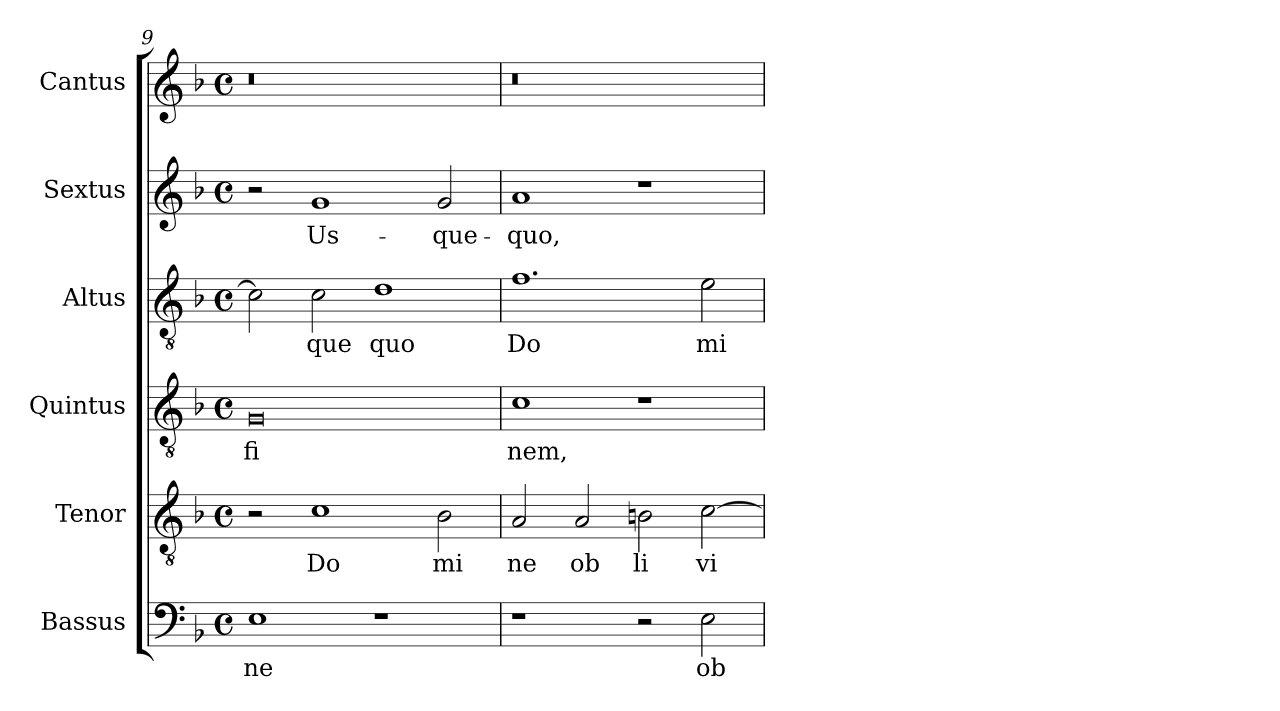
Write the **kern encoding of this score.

**kern	**text	**kern	**text	**kern	**text	**kern	**text	**kern	**text	**kern
*part6	*part6	*part5	*part5	*part4	*part4	*part3	*part3	*part2	*part2	*part1
*staff6	*staff6	*staff5	*staff5	*staff4	*staff4	*staff3	*staff3	*staff2	*staff2	*staff1
*I"Bassus	*	*I"Tenor	*	*I"Quintus	*	*I"Altus	*	*I"Sextus	*	*I"Cantus
*clefF4	*	*clefGv2	*	*clefGv2	*	*clefGv2	*	*clefG2	*	*clefG2
*k[b-]	*	*k[b-]	*	*k[b-]	*	*k[b-]	*	*k[b-]	*	*k[b-]
*F:	*	*F:	*	*F:	*	*F:	*	*F:	*	*F:
*M4/4	*	*M4/4	*	*M4/4	*	*M4/4	*	*M4/4	*	*M4/4
*met(c)	*	*met(c)	*	*met(c)	*	*met(c)	*	*met(c)	*	*met(c)
=9	=9	=9	=9	=9	=9	=9	=9	=9	=9	=9
!	!LO:LY:b:cj	!	!	!	!LO:LY:b:cj	!	!	!	!	!
1E	ne	2r	.	0G	fi	2c\]	.	2r	.	0r
!	!	!	!LO:LY:b:cj	!	!	!	!LO:LY:b:cj	!	!LO:LY:b:cj	!
.	.	1c	Do	.	.	2c\	que	1g	Us-	.
!	!	!	!	!	!	!	!LO:LY:b:cj	!	!	!
1r	.	.	.	.	.	1d	quo	.	.	.
!	!	!	!LO:LY:b:cj	!	!	!	!	!	!LO:LY:b:cj	!
.	.	2B-\	mi	.	.	.	.	2g/	-que-	.
=10	=10	=10	=10	=10	=10	=10	=10	=10	=10	=10
!	!	!	!LO:LY:b:cj	!	!LO:LY:b:cj	!	!LO:LY:b:cj	!	!LO:LY:b:cj	!
1r	.	2A/	ne	1c	nem,	1.f	Do	1a	-quo,	0r
!	!	!	!LO:LY:b:cj	!	!	!	!	!	!	!
.	.	2A/	ob	.	.	.	.	.	.	.
!	!	!	!LO:LY:b:cj	!	!	!	!	!	!	!
2r	.	2Bn\	li	1r	.	.	.	1r	.	.
!	!LO:LY:b:cj	!	!LO:LY:b:cj	!	!	!	!LO:LY:b:cj	!	!	!
2E\	ob	[>2c\	vi	.	.	2e\	mi	.	.	.
=	=	=	=	=	=	=	=	=	=	=
*-	*-	*-	*-	*-	*-	*-	*-	*-	*-	*-
